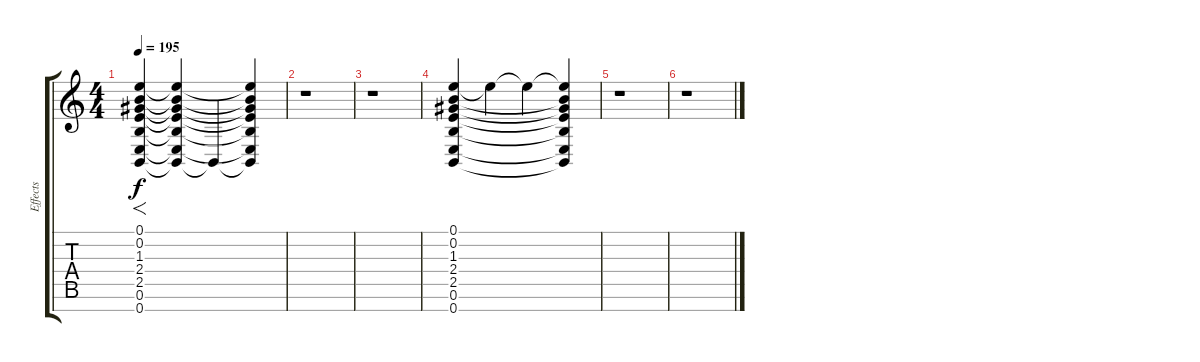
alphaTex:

\track ("Effects" "Effects") {instrument distortionguitar}
\staff {score tabs}
\tuning (E4 B3 G3 D3 A2 E2 B1) {hide}
\ts (4 4)
\tempo 195
\clef g2
\ks c
(0.1 0.2 1.3 2.4 2.5 0.6 0.7).4{f dy f} (0.1{t} 0.2{t} 1.3{t} 2.4{t} 2.5{t} 0.6{t} 0.7{t}).4 0.7{t}.4 (0.1{t} 0.2{t} 1.3{t} 2.4{t} 2.5{t} 0.6{t} 0.7{t}).4 |
r.1 |
r.1 |
(0.1 0.2 1.3 2.4 2.5 0.6 0.7).4 0.1{t}.4 0.1{t}.4 (0.1{t} 0.2{t} 1.3{t} 2.4{t} 2.5{t} 0.6{t} 0.7{t}).4 |
r.1 |
r.1
